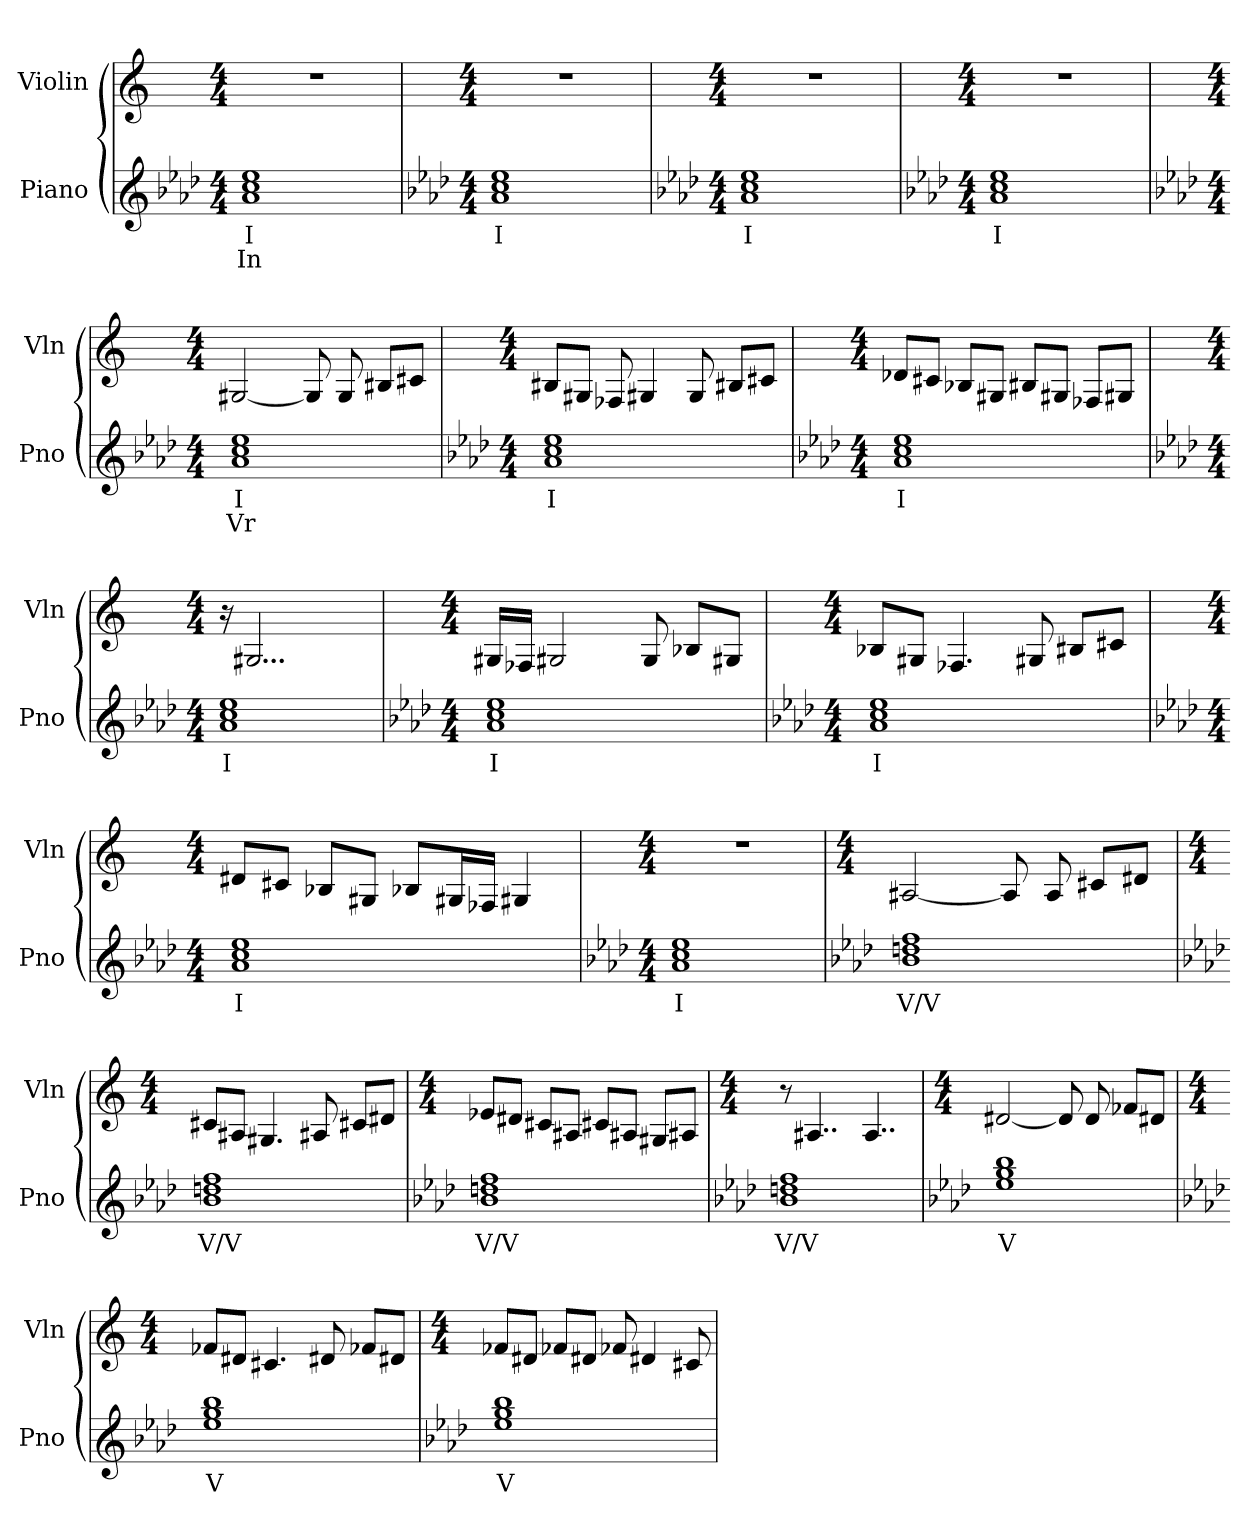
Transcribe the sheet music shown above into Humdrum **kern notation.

**kern	**text	**text	**kern
*part2	*part2	*part2	*part1
*staff2	*staff2	*staff2	*staff1
*I"Piano	*	*	*I"Violin
*I'Pno	*	*	*I'Vln
*k[b-e-a-d-]	*	*	*
*A-:	*	*	*
*M4/4	*	*	*M4/4
=	=	=	=
1a- 1cc 1ee-	I	In	1r
=	=	=	=
*k[b-e-a-d-]	*	*	*
*A-:	*	*	*
*M4/4	*	*	*M4/4
1a- 1cc 1ee-	I	.	1r
=	=	=	=
*k[b-e-a-d-]	*	*	*
*A-:	*	*	*
*M4/4	*	*	*M4/4
1a- 1cc 1ee-	I	.	1r
=	=	=	=
*k[b-e-a-d-]	*	*	*
*A-:	*	*	*
*M4/4	*	*	*M4/4
1a- 1cc 1ee-	I	.	1r
=	=	=	=
*k[b-e-a-d-]	*	*	*
*A-:	*	*	*
*M4/4	*	*	*M4/4
1a- 1cc 1ee-	I	Vr	[2G#X
.	.	.	8G#]
.	.	.	8G#
.	.	.	8B#XL
.	.	.	8c#XJ
=	=	=	=
*k[b-e-a-d-]	*	*	*
*A-:	*	*	*
*M4/4	*	*	*M4/4
1a- 1cc 1ee-	I	.	8B#XL
.	.	.	8G#XJ
.	.	.	8F-X
.	.	.	4G#X
.	.	.	8G#
.	.	.	8B#XL
.	.	.	8c#XJ
=	=	=	=
*k[b-e-a-d-]	*	*	*
*A-:	*	*	*
*M4/4	*	*	*M4/4
1a- 1cc 1ee-	I	.	8d-XL
.	.	.	8c#XJ
.	.	.	8B-XL
.	.	.	8G#XJ
.	.	.	8B#XL
.	.	.	8G#XJ
.	.	.	8F-XL
.	.	.	8G#XJ
=	=	=	=
*k[b-e-a-d-]	*	*	*
*A-:	*	*	*
*M4/4	*	*	*M4/4
1a- 1cc 1ee-	I	.	16r
.	.	.	2...G#X
=	=	=	=
*k[b-e-a-d-]	*	*	*
*A-:	*	*	*
*M4/4	*	*	*M4/4
1a- 1cc 1ee-	I	.	16G#XLL
.	.	.	16F-XJJ
.	.	.	2G#X
.	.	.	8G#
.	.	.	8B-XL
.	.	.	8G#XJ
=	=	=	=
*k[b-e-a-d-]	*	*	*
*A-:	*	*	*
*M4/4	*	*	*M4/4
1a- 1cc 1ee-	I	.	8B-XL
.	.	.	8G#XJ
.	.	.	4.F-X
.	.	.	8G#X
.	.	.	8B#XL
.	.	.	8c#XJ
=	=	=	=
*k[b-e-a-d-]	*	*	*
*A-:	*	*	*
*M4/4	*	*	*M4/4
1a- 1cc 1ee-	I	.	8d#XL
.	.	.	8c#XJ
.	.	.	8B-XL
.	.	.	8G#XJ
.	.	.	8B-XL
.	.	.	16G#XL
.	.	.	16F-XJJ
.	.	.	4G#X
=	=	=	=
*k[b-e-a-d-]	*	*	*
*A-:	*	*	*
*M4/4	*	*	*M4/4
1a- 1cc 1ee-	I	.	1r
=	=	=	=
*k[b-e-a-d-]	*	*	*
*A-:	*	*	*
*	*	*	*M4/4
1b- 1ddn 1ff	V/V	.	[2A#X
.	.	.	8A#]
.	.	.	8A#
.	.	.	8c#XL
.	.	.	8d#XJ
=	=	=	=
*k[b-e-a-d-]	*	*	*
*A-:	*	*	*
*	*	*	*M4/4
1b- 1ddn 1ff	V/V	.	8c#XL
.	.	.	8A#XJ
.	.	.	4.G#X
.	.	.	8A#X
.	.	.	8c#XL
.	.	.	8d#XJ
=	=	=	=
*k[b-e-a-d-]	*	*	*
*A-:	*	*	*
*	*	*	*M4/4
1b- 1ddn 1ff	V/V	.	8e-XL
.	.	.	8d#XJ
.	.	.	8c#XL
.	.	.	8A#XJ
.	.	.	8c#XL
.	.	.	8A#XJ
.	.	.	8G#XL
.	.	.	8A#XJ
=	=	=	=
*k[b-e-a-d-]	*	*	*
*A-:	*	*	*
*	*	*	*M4/4
1b- 1ddn 1ff	V/V	.	8r
.	.	.	4..A#X
.	.	.	4..A#
=	=	=	=
*k[b-e-a-d-]	*	*	*
*A-:	*	*	*
*	*	*	*M4/4
1ee- 1gg 1bb-	V	.	[2d#X
.	.	.	8d#]
.	.	.	8d#
.	.	.	8f-XL
.	.	.	8d#XJ
=	=	=	=
*k[b-e-a-d-]	*	*	*
*A-:	*	*	*
*	*	*	*M4/4
1ee- 1gg 1bb-	V	.	8f-XL
.	.	.	8d#XJ
.	.	.	4.c#X
.	.	.	8d#X
.	.	.	8f-XL
.	.	.	8d#XJ
=	=	=	=
*k[b-e-a-d-]	*	*	*
*A-:	*	*	*
*	*	*	*M4/4
1ee- 1gg 1bb-	V	.	8f-XL
.	.	.	8d#XJ
.	.	.	8f-XL
.	.	.	8d#XJ
.	.	.	8f-X
.	.	.	4d#X
.	.	.	8c#X
=	=	=	=
*-	*-	*-	*-
